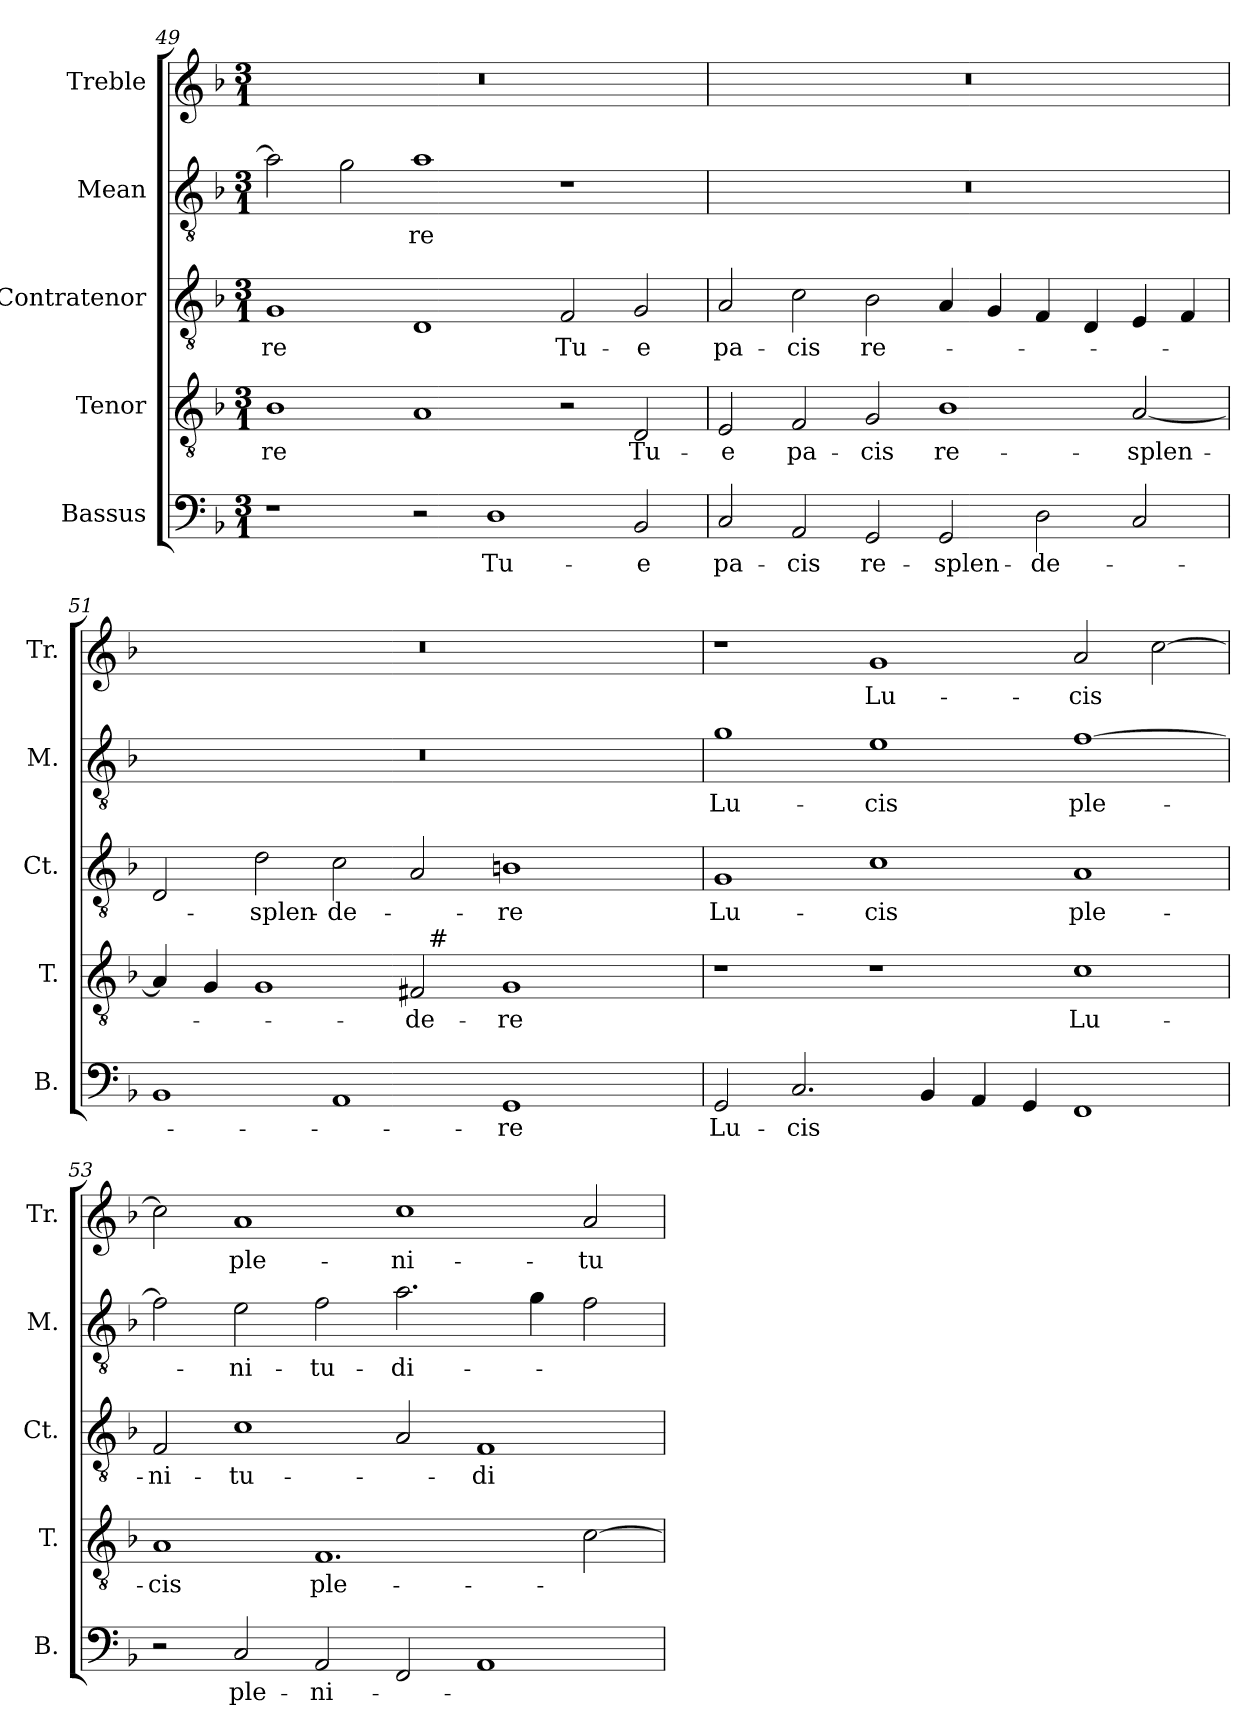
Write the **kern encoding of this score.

**kern	**text	**kern	**text	**kern	**text	**kern	**text	**kern	**text
*part5	*part5	*part4	*part4	*part3	*part3	*part2	*part2	*part1	*part1
*staff5	*staff5	*staff4	*staff4	*staff3	*staff3	*staff2	*staff2	*staff1	*staff1
*I"Bassus	*	*I"Tenor	*	*I"Contratenor	*	*I"Mean	*	*I"Treble	*
*I'B.	*	*I'T.	*	*I'Ct.	*	*I'M.	*	*I'Tr.	*
!!LO:LB:g=z
*clefF4	*	*clefGv2	*	*clefGv2	*	*clefGv2	*	*clefG2	*
*	*	*ITrd7c12	*	*ITrd7c12	*	*ITrd7c12	*	*	*
*k[b-]	*	*k[b-]	*	*k[b-]	*	*k[b-]	*	*k[b-]	*
*F:	*	*F:	*	*F:	*	*F:	*	*F:	*
*M3/1	*	*M3/1	*	*M3/1	*	*M3/1	*	*M3/1	*
=49	=49	=49	=49	=49	=49	=49	=49	=49	=49
!	!	!	!LO:LY:b:color=#000000	!	!	!	!	!	!
!	!	!	!	!	!LO:LY:b:color=#000000	!	!	!LO:N:vis=1	!
1r	.	1BB-i	-re	1GGi	-re	2Ai\]	.	0.r	.
.	.	.	.	.	.	2Gi\	.	.	.
!	!	!	!	!	!	!	!LO:LY:b:color=#000000	!	!
2r	.	1AAi	.	1DDi	.	1Ai	-re	.	.
!	!LO:LY:b:color=#000000	!	!	!	!	!	!	!	!
1Di	Tu-	.	.	.	.	.	.	.	.
!	!	!	!	!	!LO:LY:b:color=#000000	!	!	!	!
.	.	2r	.	2FFi/	Tu-	1r	.	.	.
!	!LO:LY:b:color=#000000	!	!	!	!	!	!	!	!
!	!	!	!LO:LY:b:color=#000000	!	!	!	!	!	!
!	!	!	!	!	!LO:LY:b:color=#000000	!	!	!	!
2BB-i/	-e	2DDi/	Tu-	2GGi/	-e	.	.	.	.
=50`	=50`	=50`	=50`	=50`	=50`	=50`	=50`	=50`	=50`
!	!LO:LY:b:color=#000000	!	!	!	!	!	!	!	!
!	!	!	!LO:LY:b:color=#000000	!	!	!	!	!	!
!	!	!	!	!	!LO:LY:b:color=#000000	!LO:N:vis=1	!	!LO:N:vis=1	!
2Ci/	pa-	2EEi/	-e	2AAi/	pa-	0.r	.	0.r	.
!	!LO:LY:b:color=#000000	!	!	!	!	!	!	!	!
!	!	!	!LO:LY:b:color=#000000	!	!	!	!	!	!
!	!	!	!	!	!LO:LY:b:color=#000000	!	!	!	!
2AAi/	-cis	2FFi/	pa-	2Ci\	-cis	.	.	.	.
!	!LO:LY:b:color=#000000	!	!	!	!	!	!	!	!
!	!	!	!LO:LY:b:color=#000000	!	!	!	!	!	!
!	!	!	!	!	!LO:LY:b:color=#000000	!	!	!	!
2GGi/	re-	2GGi/	-cis	2BB-i\	re-	.	.	.	.
!	!LO:LY:b:color=#000000	!	!	!	!	!	!	!	!
!	!	!	!LO:LY:b:color=#000000	!	!	!	!	!	!
2GGi/	-splen-	1BB-i	re-	4AAi/	.	.	.	.	.
.	.	.	.	4GGi/	.	.	.	.	.
!	!LO:LY:b:color=#000000	!	!	!	!	!	!	!	!
2Di\	-de-	.	.	4FFi/	.	.	.	.	.
.	.	.	.	4DDi/	.	.	.	.	.
!	!	!	!LO:LY:b:color=#000000	!	!	!	!	!	!
2Ci/	.	[<2AAi/	-splen-	4EEi/	.	.	.	.	.
.	.	.	.	4FFi/	.	.	.	.	.
=51`	=51`	=51`	=51`	=51`	=51`	=51`	=51`	=51`	=51`
!	!	!	!	!	!	!LO:N:vis=1	!	!LO:N:vis=1	!
*	*	*^	*	*	*	*	*	*	*
1BB-i	.	4AAi/]	1ryy	.	2DDi/	.	0.r	.	0.r	.
.	.	4GGi/	.	.	.	.	.	.	.	.
!	!	!	!	!	!	!LO:LY:b:color=#000000	!	!	!	!
.	.	1GGi	.	.	2Di\	-splen-	.	.	.	.
!	!	!	!	!	!	!LO:LY:b:color=#000000	!	!	!	!
1AAi	.	.	2ryy	.	2Ci\	-de-	.	.	.	.
!	!	!	!	!LO:LY:b:color=#000000	!	!	!	!	!	!
.	.	2FF#i/	32ryy	-de-	2AAi/	.	.	.	.	.
.	.	.	256ryy	.	.	.	.	.	.	.
!	!	!	!LO:TX:a:t=#	!	!	!	!	!	!	!
.	.	.	1ryy	.	.	.	.	.	.	.
!	!LO:LY:b:color=#000000	!	!	!	!	!	!	!	!	!
!	!	!	!	!LO:LY:b:color=#000000	!	!	!	!	!	!
!	!	!	!	!	!	!LO:LY:b:color=#000000	!	!	!	!
1GGi	-re	1GGi	.	-re	1BBni	-re	.	.	.	.
.	.	.	4ryy	.	.	.	.	.	.	.
.	.	.	8ryy	.	.	.	.	.	.	.
.	.	.	16ryy	.	.	.	.	.	.	.
.	.	.	64..ryy	.	.	.	.	.	.	.
*	*	*v	*v	*	*	*	*	*	*	*
!!LO:LB:g=z
=52`	=52`	=52`	=52`	=52`	=52`	=52`	=52`	=52`	=52`
*	*	*^	*	*	*	*	*	*	*
!	!LO:LY:b:color=#000000	!	!	!	!	!	!	!	!	!
*	*	*v	*v	*	*	*	*	*	*	*
*	*	*^	*	*	*	*	*	*	*
!	!	!	!	!	!	!LO:LY:b:color=#000000	!	!	!	!
*	*	*v	*v	*	*	*	*	*	*	*
*	*	*^	*	*	*	*	*	*	*
!	!	!	!	!	!	!	!	!LO:LY:b:color=#000000	!	!
*	*	*v	*v	*	*	*	*	*	*	*
2GGi/	Lu-	1r	.	1GGi	Lu-	1Gi	Lu-	1r	.
!	!LO:LY:b:color=#000000	!	!	!	!	!	!	!	!
2.Ci/	-cis	.	.	.	.	.	.	.	.
!	!	!	!	!	!LO:LY:b:color=#000000	!	!	!	!
!	!	!	!	!	!	!	!LO:LY:b:color=#000000	!	!
!	!	!	!	!	!	!	!	!	!LO:LY:b:color=#000000
.	.	1r	.	1Ci	-cis	1Ei	-cis	1gi	Lu-
4BB-i/	.	.	.	.	.	.	.	.	.
4AAi/	.	.	.	.	.	.	.	.	.
4GGi/	.	.	.	.	.	.	.	.	.
!	!	!	!LO:LY:b:color=#000000	!	!	!	!	!	!
!	!	!	!	!	!LO:LY:b:color=#000000	!	!	!	!
!	!	!	!	!	!	!	!LO:LY:b:color=#000000	!	!
!	!	!	!	!	!	!	!	!	!LO:LY:b:color=#000000
1FFi	.	1Ci	Lu-	1AAi	ple-	[>1Fi	ple-	2ai/	-cis
.	.	.	.	.	.	.	.	[>2cci\	.
=53`	=53`	=53`	=53`	=53`	=53`	=53`	=53`	=53`	=53`
!	!	!	!LO:LY:b:color=#000000	!	!	!	!	!	!
!	!	!	!	!	!LO:LY:b:color=#000000	!	!	!	!
2r	.	1AAi	-cis	2FFi/	-ni-	2Fi\]	.	2cci\]	.
!	!LO:LY:b:color=#000000	!	!	!	!	!	!	!	!
!	!	!	!	!	!LO:LY:b:color=#000000	!	!	!	!
!	!	!	!	!	!	!	!LO:LY:b:color=#000000	!	!
!	!	!	!	!	!	!	!	!	!LO:LY:b:color=#000000
2Ci/	ple-	.	.	1Ci	-tu-	2Ei\	-ni-	1ai	ple-
!	!LO:LY:b:color=#000000	!	!	!	!	!	!	!	!
!	!	!	!LO:LY:b:color=#000000	!	!	!	!	!	!
!	!	!	!	!	!	!	!LO:LY:b:color=#000000	!	!
2AAi/	-ni-	1.FFi	ple-	.	.	2Fi\	-tu-	.	.
!	!	!	!	!	!	!	!LO:LY:b:color=#000000	!	!
!	!	!	!	!	!	!	!	!	!LO:LY:b:color=#000000
2FFi/	.	.	.	2AAi/	.	2.Ai\	-di-	1cci	-ni-
!	!	!	!	!	!LO:LY:b:color=#000000	!	!	!	!
1AAi	.	.	.	1FFi	-di-	.	.	.	.
.	.	.	.	.	.	4Gi\	.	.	.
!	!	!	!	!	!	!	!	!	!LO:LY:b:color=#000000
.	.	[>2Ci\	.	.	.	2Fi\	.	2ai/	-tu-
=`	=`	=`	=`	=`	=`	=`	=`	=`	=`
*-	*-	*-	*-	*-	*-	*-	*-	*-	*-
